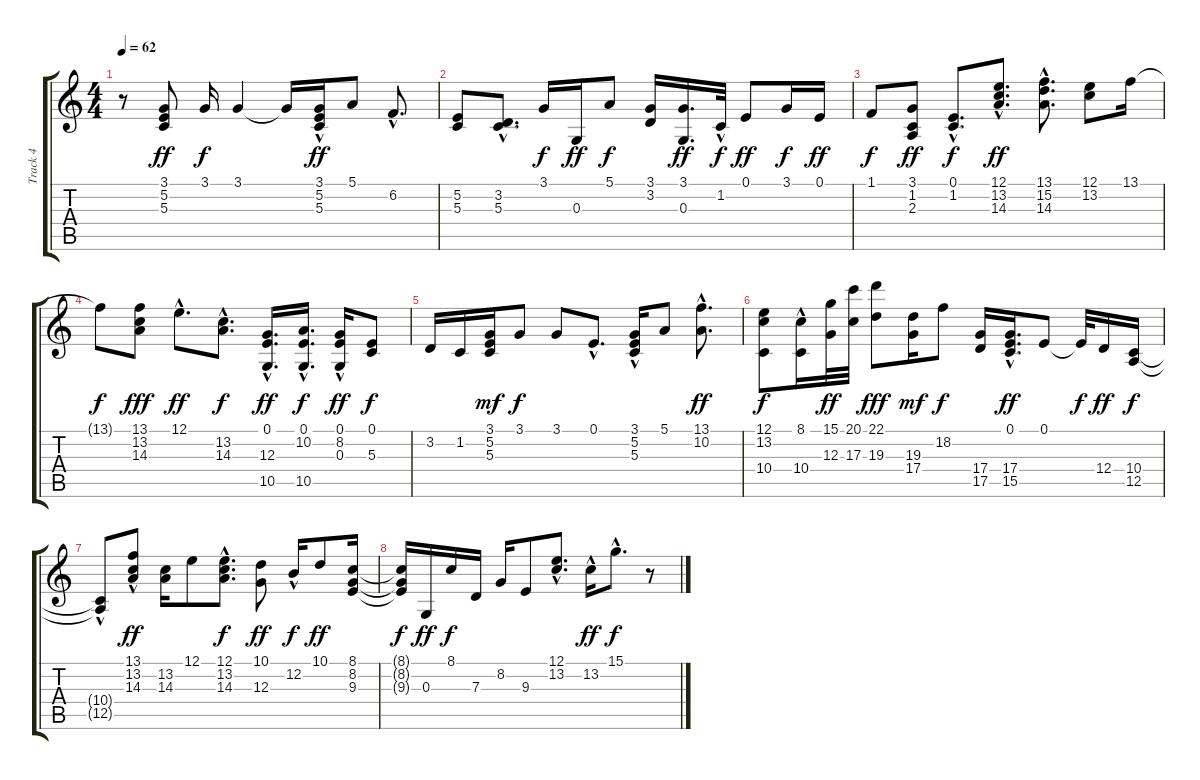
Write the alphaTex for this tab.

\track ("Track 4" "Track 4") {instrument acousticgrandpiano}
\staff {score tabs}
\tuning (E4 B3 G3 D3 A2 E2) {hide}
\ts (4 4)
\tempo 62
\clef g2
\ks c
r.8{dy ff instrument acousticgrandpiano} (3.1 5.2 5.3).8 3.1.16{dy f} 3.1.4 3.1{t}.16 (3.1 5.2{hac} 5.3{hac}).16{dy ff} 5.1.8 6.2{hac}.8{d} |
(5.2 5.3).8 (3.2 5.3{hac}).8{d} 3.1.16{dy f} 0.3.16{dy ff} 5.1.8{dy f} (3.1 3.2).16 (3.1 0.3).16{d dy ff} 1.2{hac}.32{dy f} 0.1.8{dy ff} 3.1.16{dy f} 0.1.16{dy ff} |
1.1.8{dy f} (3.1 1.2 2.3).8{dy ff} (0.1{hac} 1.2).8{d dy f} (12.1{hac} 13.2{hac} 14.3{hac}).8{d dy ff} (13.1{hac} 15.2 14.3).8{d} (12.1 13.2).8 13.1.16 |
13.1{t}.8{dy f} (13.1 13.2 14.3).8{dy fff} 12.1{hac}.8{d dy ff} (13.2{hac} 14.3{hac}).8{d dy f} (0.1{hac} 12.3{hac} 10.5{hac}).16{d dy ff} (0.1{hac} 10.2{hac} 10.5{hac}).16{d dy f} (0.1 8.2{hac} 0.3).16{dy ff} (0.1 5.3).8{dy f} |
3.2.16 1.2.16 (3.1 5.2 5.3).16{dy mf} 3.1.8{dy f} 3.1.8 0.1{hac}.8{d} (3.1 5.2{hac} 5.3{hac}).16 5.1.8 (13.1{hac} 10.2{hac}).8{d dy ff} |
(12.1 13.2 10.4).8{dy f} (8.1{hac} 10.4).16 (15.1 12.3).32{dy ff} (20.1 17.3).32 (22.1 19.3).8{dy fff} (19.3 17.4).16{dy mf} 18.2.8{dy f} (17.4 17.5).16 (0.1{hac} 17.4 15.5).16{d dy ff} 0.1.8 0.1{t}.32{dy f} 12.4.16{dy ff} (10.4 12.5).16{dy f} |
(10.4{hac t} 12.5{t}).8 (13.1{hac} 13.2 14.3).8{dy ff} (13.2 14.3).16 12.1.8 (12.1{hac} 13.2{hac} 14.3{hac}).8{d dy f} (10.1 12.3).8{dy ff} 12.2{hac}.16{dy f} 10.1.8{dy ff} (8.1 8.2 9.3).16 |
(8.1{t} 8.2{t} 9.3{t}).16{dy f} 0.3.16{dy ff} 8.1.16{dy f} 7.3.16 8.2.16 9.3.8 (12.1{hac} 13.2{hac}).8{d} 13.2{hac}.16{dy ff} 15.1{hac}.8{d dy f} r.8
